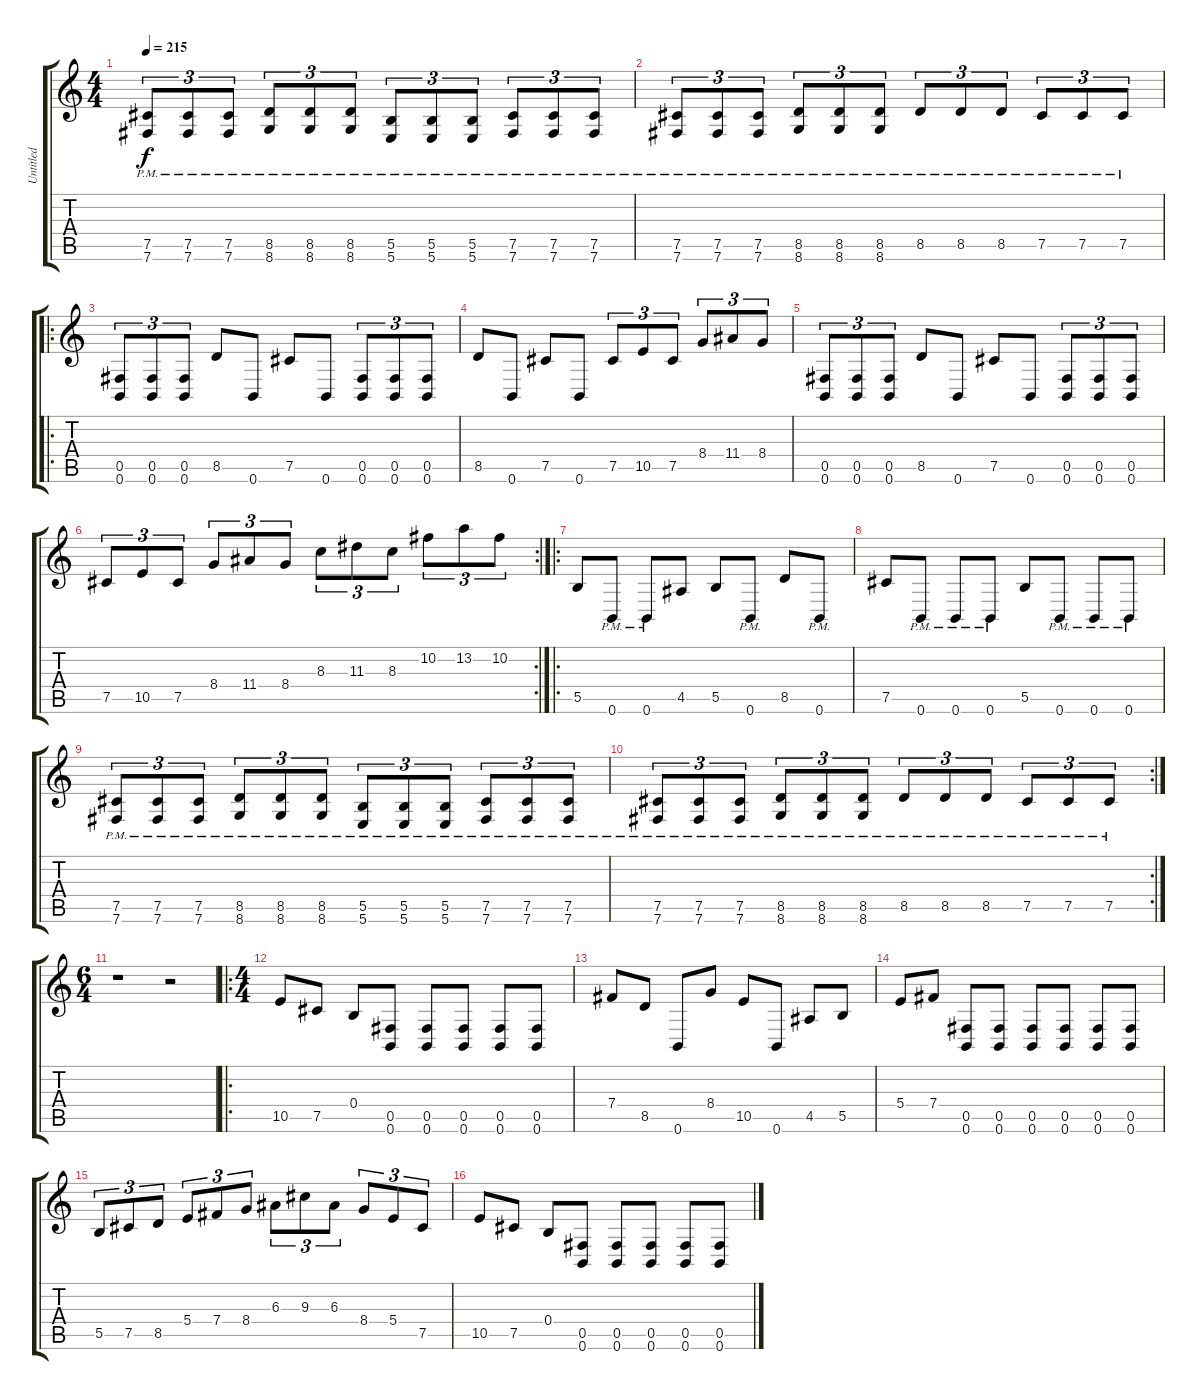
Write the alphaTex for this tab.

\track ("Untitled" "Untitled") {instrument overdrivenguitar}
\staff {score tabs}
\tuning (Db4 Ab3 E3 B2 Gb2 B1) {hide}
\ts (4 4)
\tempo 215
\clef g2
\ks c
(7.5{pm} 7.6{pm}).8{tu (3 2) dy f instrument overdrivenguitar} (7.5{pm} 7.6{pm}).8{tu (3 2)} (7.5{pm} 7.6{pm}).8{tu (3 2)} (8.5{pm} 8.6{pm}).8{tu (3 2)} (8.5{pm} 8.6{pm}).8{tu (3 2)} (8.5{pm} 8.6{pm}).8{tu (3 2)} (5.5{pm} 5.6{pm}).8{tu (3 2)} (5.5{pm} 5.6{pm}).8{tu (3 2)} (5.5{pm} 5.6{pm}).8{tu (3 2)} (7.5{pm} 7.6{pm}).8{tu (3 2)} (7.5{pm} 7.6{pm}).8{tu (3 2)} (7.5{pm} 7.6{pm}).8{tu (3 2)} |
(7.5{pm} 7.6{pm}).8{tu (3 2)} (7.5{pm} 7.6{pm}).8{tu (3 2)} (7.5{pm} 7.6{pm}).8{tu (3 2)} (8.5{pm} 8.6{pm}).8{tu (3 2)} (8.5{pm} 8.6{pm}).8{tu (3 2)} (8.5{pm} 8.6{pm}).8{tu (3 2)} 8.5{pm}.8{tu (3 2)} 8.5{pm}.8{tu (3 2)} 8.5{pm}.8{tu (3 2)} 7.5{pm}.8{tu (3 2)} 7.5{pm}.8{tu (3 2)} 7.5{pm}.8{tu (3 2)} |
\ro
(0.5 0.6).8{tu (3 2)} (0.5 0.6).8{tu (3 2)} (0.5 0.6).8{tu (3 2)} 8.5.8 0.6.8 7.5.8 0.6.8 (0.5 0.6).8{tu (3 2)} (0.5 0.6).8{tu (3 2)} (0.5 0.6).8{tu (3 2)} |
8.5.8 0.6.8 7.5.8 0.6.8 7.5.8{tu (3 2)} 10.5.8{tu (3 2)} 7.5.8{tu (3 2)} 8.4.8{tu (3 2)} 11.4.8{tu (3 2)} 8.4.8{tu (3 2)} |
(0.5 0.6).8{tu (3 2)} (0.5 0.6).8{tu (3 2)} (0.5 0.6).8{tu (3 2)} 8.5.8 0.6.8 7.5.8 0.6.8 (0.5 0.6).8{tu (3 2)} (0.5 0.6).8{tu (3 2)} (0.5 0.6).8{tu (3 2)} |
\rc 2
7.5.8{tu (3 2)} 10.5.8{tu (3 2)} 7.5.8{tu (3 2)} 8.4.8{tu (3 2)} 11.4.8{tu (3 2)} 8.4.8{tu (3 2)} 8.3.8{tu (3 2)} 11.3.8{tu (3 2)} 8.3.8{tu (3 2)} 10.2.8{tu (3 2)} 13.2.8{tu (3 2)} 10.2.8{tu (3 2)} |
\ro
5.5.8 0.6{pm}.8 0.6{pm}.8 4.5.8 5.5.8 0.6{pm}.8 8.5.8 0.6{pm}.8 |
7.5.8 0.6{pm}.8 0.6{pm}.8 0.6{pm}.8 5.5.8 0.6{pm}.8 0.6{pm}.8 0.6{pm}.8 |
(7.5{pm} 7.6{pm}).8{tu (3 2)} (7.5{pm} 7.6{pm}).8{tu (3 2)} (7.5{pm} 7.6{pm}).8{tu (3 2)} (8.5{pm} 8.6{pm}).8{tu (3 2)} (8.5{pm} 8.6{pm}).8{tu (3 2)} (8.5{pm} 8.6{pm}).8{tu (3 2)} (5.5{pm} 5.6{pm}).8{tu (3 2)} (5.5{pm} 5.6{pm}).8{tu (3 2)} (5.5{pm} 5.6{pm}).8{tu (3 2)} (7.5{pm} 7.6{pm}).8{tu (3 2)} (7.5{pm} 7.6{pm}).8{tu (3 2)} (7.5{pm} 7.6{pm}).8{tu (3 2)} |
\rc 2
(7.5{pm} 7.6{pm}).8{tu (3 2)} (7.5{pm} 7.6{pm}).8{tu (3 2)} (7.5{pm} 7.6{pm}).8{tu (3 2)} (8.5{pm} 8.6{pm}).8{tu (3 2)} (8.5{pm} 8.6{pm}).8{tu (3 2)} (8.5{pm} 8.6{pm}).8{tu (3 2)} 8.5{pm}.8{tu (3 2)} 8.5{pm}.8{tu (3 2)} 8.5{pm}.8{tu (3 2)} 7.5{pm}.8{tu (3 2)} 7.5{pm}.8{tu (3 2)} 7.5{pm}.8{tu (3 2)} |
\ts (6 4)
r.1 r.2 |
\ro
\ts (4 4)
10.5.8 7.5.8 0.4.8 (0.5 0.6).8 (0.5 0.6).8 (0.5 0.6).8 (0.5 0.6).8 (0.5 0.6).8 |
7.4.8 8.5.8 0.6.8 8.4.8 10.5.8 0.6.8 4.5.8 5.5.8 |
5.4.8 7.4.8 (0.5 0.6).8 (0.5 0.6).8 (0.5 0.6).8 (0.5 0.6).8 (0.5 0.6).8 (0.5 0.6).8 |
5.5.8{tu (3 2)} 7.5.8{tu (3 2)} 8.5.8{tu (3 2)} 5.4.8{tu (3 2)} 7.4.8{tu (3 2)} 8.4.8{tu (3 2)} 6.3.8{tu (3 2)} 9.3.8{tu (3 2)} 6.3.8{tu (3 2)} 8.4.8{tu (3 2)} 5.4.8{tu (3 2)} 7.5.8{tu (3 2)} |
10.5.8 7.5.8 0.4.8 (0.5 0.6).8 (0.5 0.6).8 (0.5 0.6).8 (0.5 0.6).8 (0.5 0.6).8
